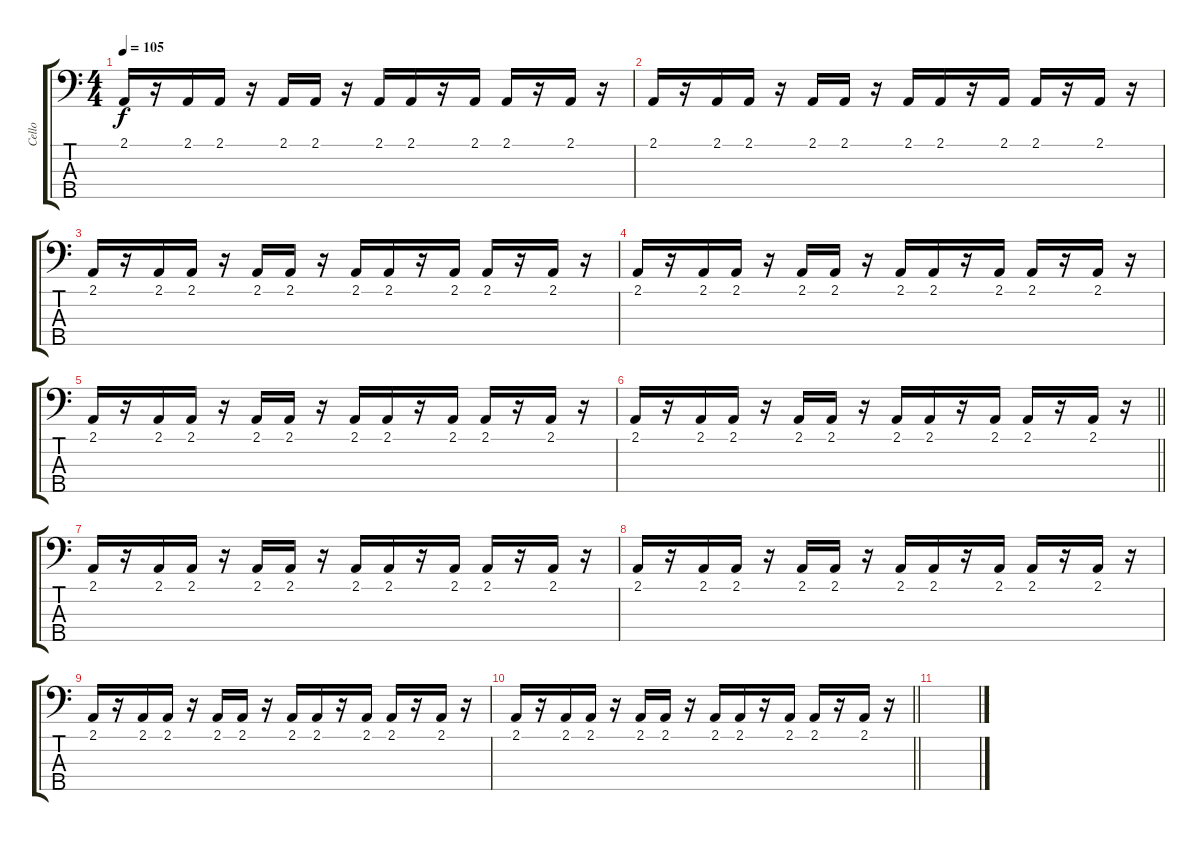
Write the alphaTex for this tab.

\track ("Cello" "Cello") {instrument stringensemble1}
\staff {score tabs}
\tuning (G2 D2 A1 E1 B0) {hide}
\ts (4 4)
\tempo 105
\clef f4
\ks c
2.1.16{dy f} r.16 2.1.16 2.1.16 r.16 2.1.16 2.1.16 r.16 2.1.16 2.1.16 r.16 2.1.16 2.1.16 r.16 2.1.16 r.16 |
2.1.16 r.16 2.1.16 2.1.16 r.16 2.1.16 2.1.16 r.16 2.1.16 2.1.16 r.16 2.1.16 2.1.16 r.16 2.1.16 r.16 |
2.1.16 r.16 2.1.16 2.1.16 r.16 2.1.16 2.1.16 r.16 2.1.16 2.1.16 r.16 2.1.16 2.1.16 r.16 2.1.16 r.16 |
2.1.16 r.16 2.1.16 2.1.16 r.16 2.1.16 2.1.16 r.16 2.1.16 2.1.16 r.16 2.1.16 2.1.16 r.16 2.1.16 r.16 |
2.1.16 r.16 2.1.16 2.1.16 r.16 2.1.16 2.1.16 r.16 2.1.16 2.1.16 r.16 2.1.16 2.1.16 r.16 2.1.16 r.16 |
\barLineRight lightlight
2.1.16 r.16 2.1.16 2.1.16 r.16 2.1.16 2.1.16 r.16 2.1.16 2.1.16 r.16 2.1.16 2.1.16 r.16 2.1.16 r.16 |
\section ("" "")
2.1.16 r.16 2.1.16 2.1.16 r.16 2.1.16 2.1.16 r.16 2.1.16 2.1.16 r.16 2.1.16 2.1.16 r.16 2.1.16 r.16 |
2.1.16 r.16 2.1.16 2.1.16 r.16 2.1.16 2.1.16 r.16 2.1.16 2.1.16 r.16 2.1.16 2.1.16 r.16 2.1.16 r.16 |
2.1.16 r.16 2.1.16 2.1.16 r.16 2.1.16 2.1.16 r.16 2.1.16 2.1.16 r.16 2.1.16 2.1.16 r.16 2.1.16 r.16 |
\barLineRight lightlight
2.1.16 r.16 2.1.16 2.1.16 r.16 2.1.16 2.1.16 r.16 2.1.16 2.1.16 r.16 2.1.16 2.1.16 r.16 2.1.16 r.16 |
\section ("" "")
